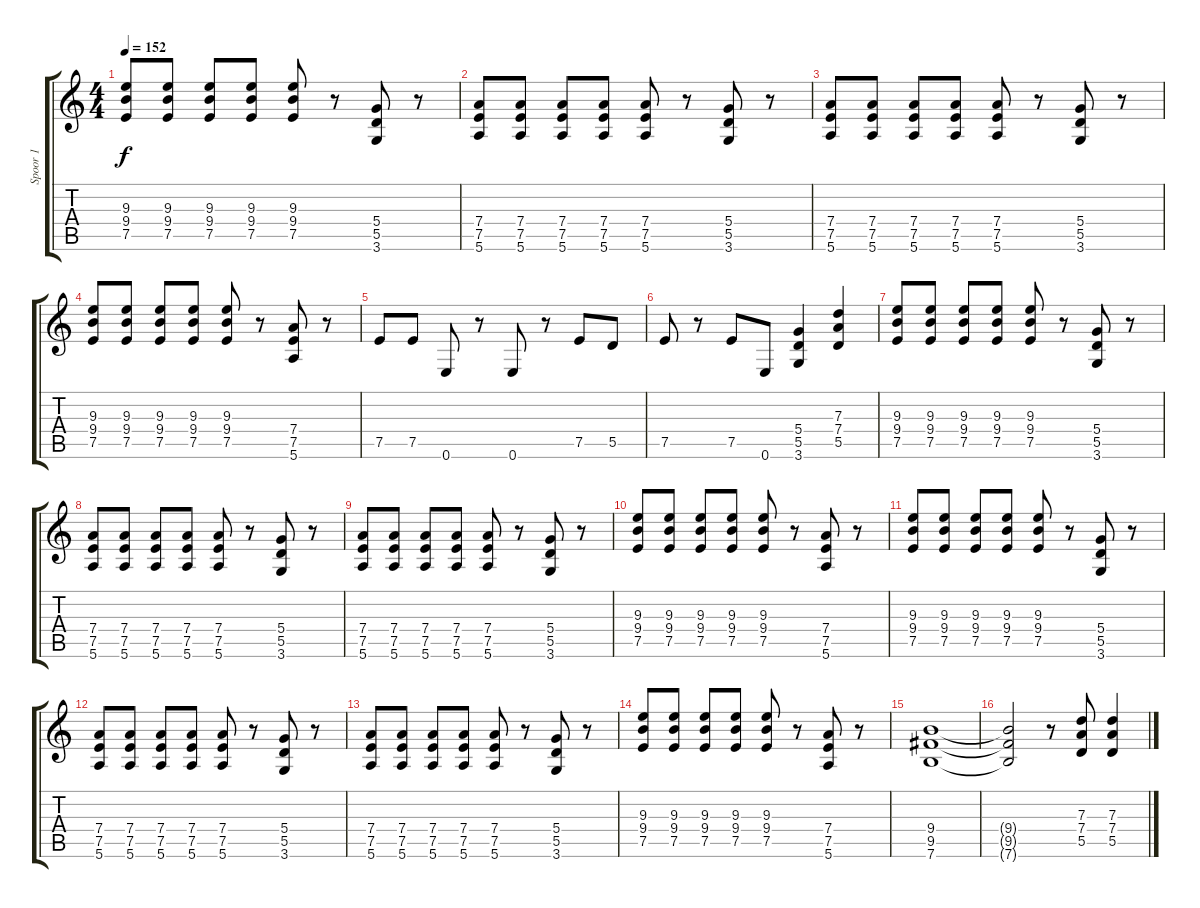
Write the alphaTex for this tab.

\track ("Spoor 1" "Spoor 1") {instrument overdrivenguitar}
\staff {score tabs}
\tuning (E4 B3 G3 D3 A2 E2) {hide}
\ts (4 4)
\tempo 152
\clef g2
\ks c
(9.3 9.4 7.5).8{dy f} (9.3 9.4 7.5).8 (9.3 9.4 7.5).8 (9.3 9.4 7.5).8 (9.3 9.4 7.5).8 r.8 (5.4 5.5 3.6).8 r.8 |
(7.4 7.5 5.6).8 (7.4 7.5 5.6).8 (7.4 7.5 5.6).8 (7.4 7.5 5.6).8 (7.4 7.5 5.6).8 r.8 (5.4 5.5 3.6).8 r.8 |
(7.4 7.5 5.6).8 (7.4 7.5 5.6).8 (7.4 7.5 5.6).8 (7.4 7.5 5.6).8 (7.4 7.5 5.6).8 r.8 (5.4 5.5 3.6).8 r.8 |
(9.3 9.4 7.5).8 (9.3 9.4 7.5).8 (9.3 9.4 7.5).8 (9.3 9.4 7.5).8 (9.3 9.4 7.5).8 r.8 (7.4 7.5 5.6).8 r.8 |
7.5.8 7.5.8 0.6.8 r.8 0.6.8 r.8 7.5.8 5.5.8 |
7.5.8 r.8 7.5.8 0.6.8 (5.4 5.5 3.6).4 (7.3 7.4 5.5).4 |
(9.3 9.4 7.5).8 (9.3 9.4 7.5).8 (9.3 9.4 7.5).8 (9.3 9.4 7.5).8 (9.3 9.4 7.5).8 r.8 (5.4 5.5 3.6).8 r.8 |
(7.4 7.5 5.6).8 (7.4 7.5 5.6).8 (7.4 7.5 5.6).8 (7.4 7.5 5.6).8 (7.4 7.5 5.6).8 r.8 (5.4 5.5 3.6).8 r.8 |
(7.4 7.5 5.6).8 (7.4 7.5 5.6).8 (7.4 7.5 5.6).8 (7.4 7.5 5.6).8 (7.4 7.5 5.6).8 r.8 (5.4 5.5 3.6).8 r.8 |
(9.3 9.4 7.5).8 (9.3 9.4 7.5).8 (9.3 9.4 7.5).8 (9.3 9.4 7.5).8 (9.3 9.4 7.5).8 r.8 (7.4 7.5 5.6).8 r.8 |
(9.3 9.4 7.5).8 (9.3 9.4 7.5).8 (9.3 9.4 7.5).8 (9.3 9.4 7.5).8 (9.3 9.4 7.5).8 r.8 (5.4 5.5 3.6).8 r.8 |
(7.4 7.5 5.6).8 (7.4 7.5 5.6).8 (7.4 7.5 5.6).8 (7.4 7.5 5.6).8 (7.4 7.5 5.6).8 r.8 (5.4 5.5 3.6).8 r.8 |
(7.4 7.5 5.6).8 (7.4 7.5 5.6).8 (7.4 7.5 5.6).8 (7.4 7.5 5.6).8 (7.4 7.5 5.6).8 r.8 (5.4 5.5 3.6).8 r.8 |
(9.3 9.4 7.5).8 (9.3 9.4 7.5).8 (9.3 9.4 7.5).8 (9.3 9.4 7.5).8 (9.3 9.4 7.5).8 r.8 (7.4 7.5 5.6).8 r.8 |
(9.4 9.5 7.6).1 |
(9.4{t} 9.5{t} 7.6{t}).2 r.8 (7.3 7.4 5.5).8 (7.3 7.4 5.5).4
